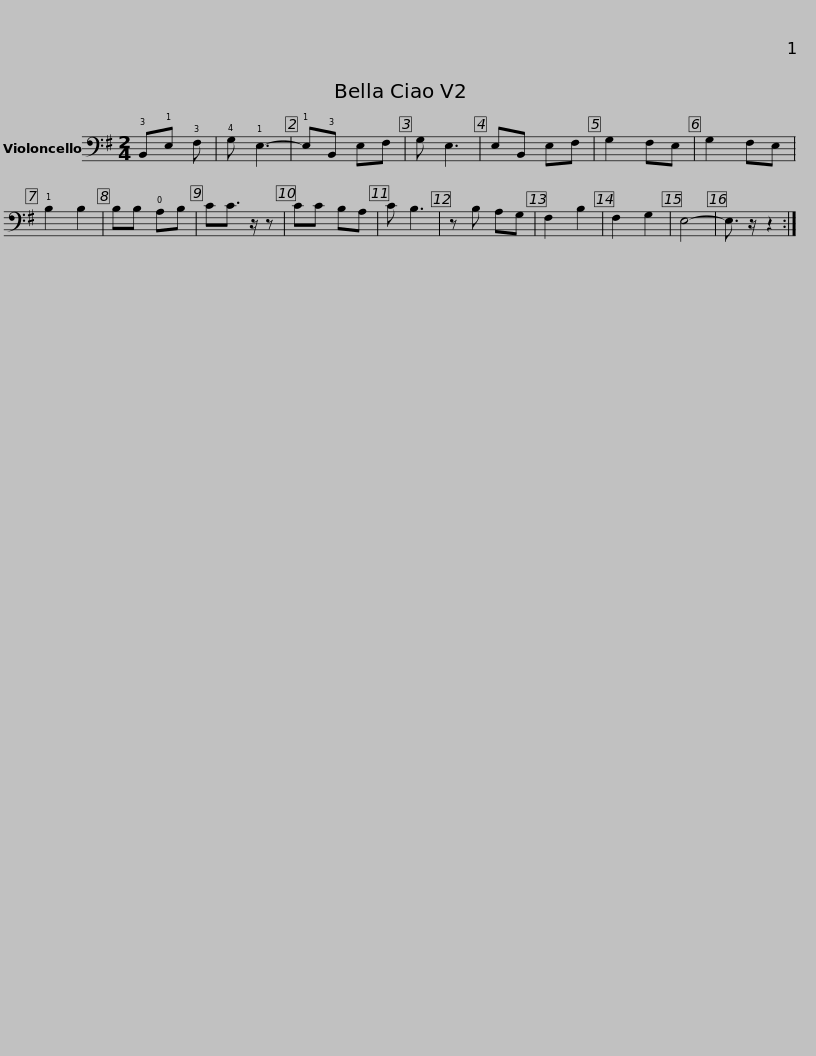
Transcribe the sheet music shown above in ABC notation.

X:1
L:1/8
M:2/4
I:linebreak $
K:G
V:1 bass
V:1
 !3!B,,!1!E, !3!F, | !4!G, !1!E,3- | !1!E,!3!B,, E,F, | G, E,3 | E,B,, E,F, | %5
 G,2 F,E, | G,2 F,E, | !1!B,2 B,2 | B,B, !0!A,B, | CC3/2 z/ z |$ %10
 CC B,A, | C B,3 | z B, A,G, | F,2 B,2 | F,2 G,2 | %15
 E,4- | E,3/2 z/ z2 :| %17
